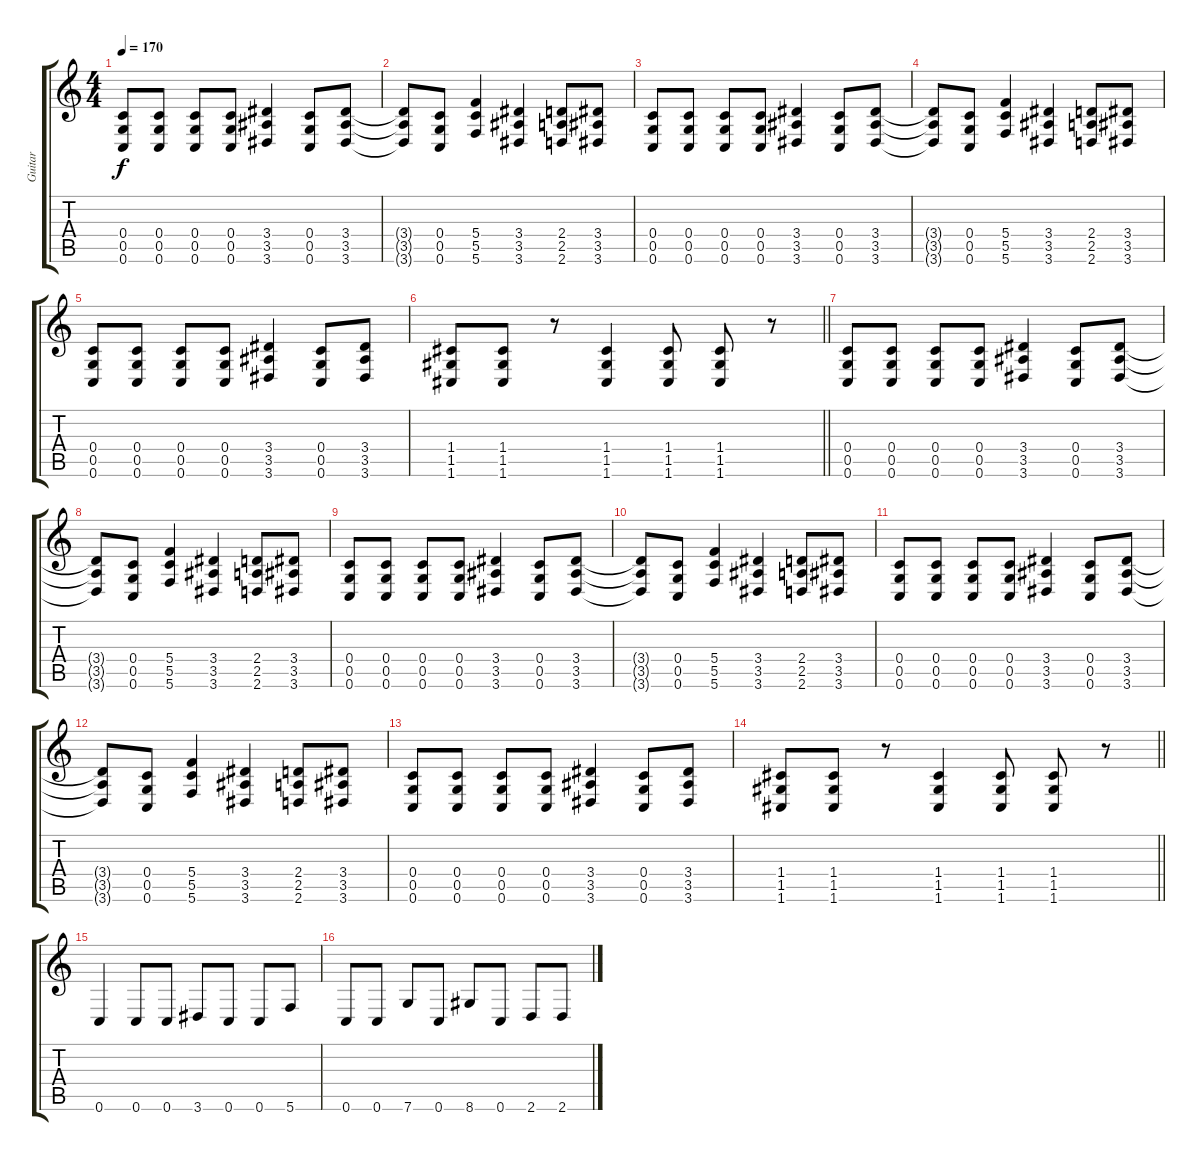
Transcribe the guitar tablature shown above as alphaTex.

\track ("Guitar" "Guitar") {instrument overdrivenguitar}
\staff {score tabs}
\tuning (D4 A3 F3 C3 G2 C2) {hide}
\ts (4 4)
\tempo 170
\clef g2
\ks c
(0.4 0.5 0.6).8{dy f} (0.4 0.5 0.6).8 (0.4 0.5 0.6).8 (0.4 0.5 0.6).8 (3.4 3.5 3.6).4 (0.4 0.5 0.6).8 (3.4 3.5 3.6).8 |
(3.4{t} 3.5{t} 3.6{t}).8 (0.4 0.5 0.6).8 (5.4 5.5 5.6).4 (3.4 3.5 3.6).4 (2.4 2.5 2.6).8 (3.4 3.5 3.6).8 |
(0.4 0.5 0.6).8 (0.4 0.5 0.6).8 (0.4 0.5 0.6).8 (0.4 0.5 0.6).8 (3.4 3.5 3.6).4 (0.4 0.5 0.6).8 (3.4 3.5 3.6).8 |
(3.4{t} 3.5{t} 3.6{t}).8 (0.4 0.5 0.6).8 (5.4 5.5 5.6).4 (3.4 3.5 3.6).4 (2.4 2.5 2.6).8 (3.4 3.5 3.6).8 |
(0.4 0.5 0.6).8 (0.4 0.5 0.6).8 (0.4 0.5 0.6).8 (0.4 0.5 0.6).8 (3.4 3.5 3.6).4 (0.4 0.5 0.6).8 (3.4 3.5 3.6).8 |
\barLineRight lightlight
(1.4 1.5 1.6).8 (1.4 1.5 1.6).8 r.8 (1.4 1.5 1.6).4 (1.4 1.5 1.6).8 (1.4 1.5 1.6).8 r.8 |
(0.4 0.5 0.6).8 (0.4 0.5 0.6).8 (0.4 0.5 0.6).8 (0.4 0.5 0.6).8 (3.4 3.5 3.6).4 (0.4 0.5 0.6).8 (3.4 3.5 3.6).8 |
(3.4{t} 3.5{t} 3.6{t}).8 (0.4 0.5 0.6).8 (5.4 5.5 5.6).4 (3.4 3.5 3.6).4 (2.4 2.5 2.6).8 (3.4 3.5 3.6).8 |
(0.4 0.5 0.6).8 (0.4 0.5 0.6).8 (0.4 0.5 0.6).8 (0.4 0.5 0.6).8 (3.4 3.5 3.6).4 (0.4 0.5 0.6).8 (3.4 3.5 3.6).8 |
(3.4{t} 3.5{t} 3.6{t}).8 (0.4 0.5 0.6).8 (5.4 5.5 5.6).4 (3.4 3.5 3.6).4 (2.4 2.5 2.6).8 (3.4 3.5 3.6).8 |
(0.4 0.5 0.6).8 (0.4 0.5 0.6).8 (0.4 0.5 0.6).8 (0.4 0.5 0.6).8 (3.4 3.5 3.6).4 (0.4 0.5 0.6).8 (3.4 3.5 3.6).8 |
(3.4{t} 3.5{t} 3.6{t}).8 (0.4 0.5 0.6).8 (5.4 5.5 5.6).4 (3.4 3.5 3.6).4 (2.4 2.5 2.6).8 (3.4 3.5 3.6).8 |
(0.4 0.5 0.6).8 (0.4 0.5 0.6).8 (0.4 0.5 0.6).8 (0.4 0.5 0.6).8 (3.4 3.5 3.6).4 (0.4 0.5 0.6).8 (3.4 3.5 3.6).8 |
\barLineRight lightlight
(1.4 1.5 1.6).8 (1.4 1.5 1.6).8 r.8 (1.4 1.5 1.6).4 (1.4 1.5 1.6).8 (1.4 1.5 1.6).8 r.8 |
0.6.4 0.6.8 0.6.8 3.6.8 0.6.8 0.6.8 5.6.8 |
0.6.8 0.6.8 7.6.8 0.6.8 8.6.8 0.6.8 2.6.8 2.6.8
